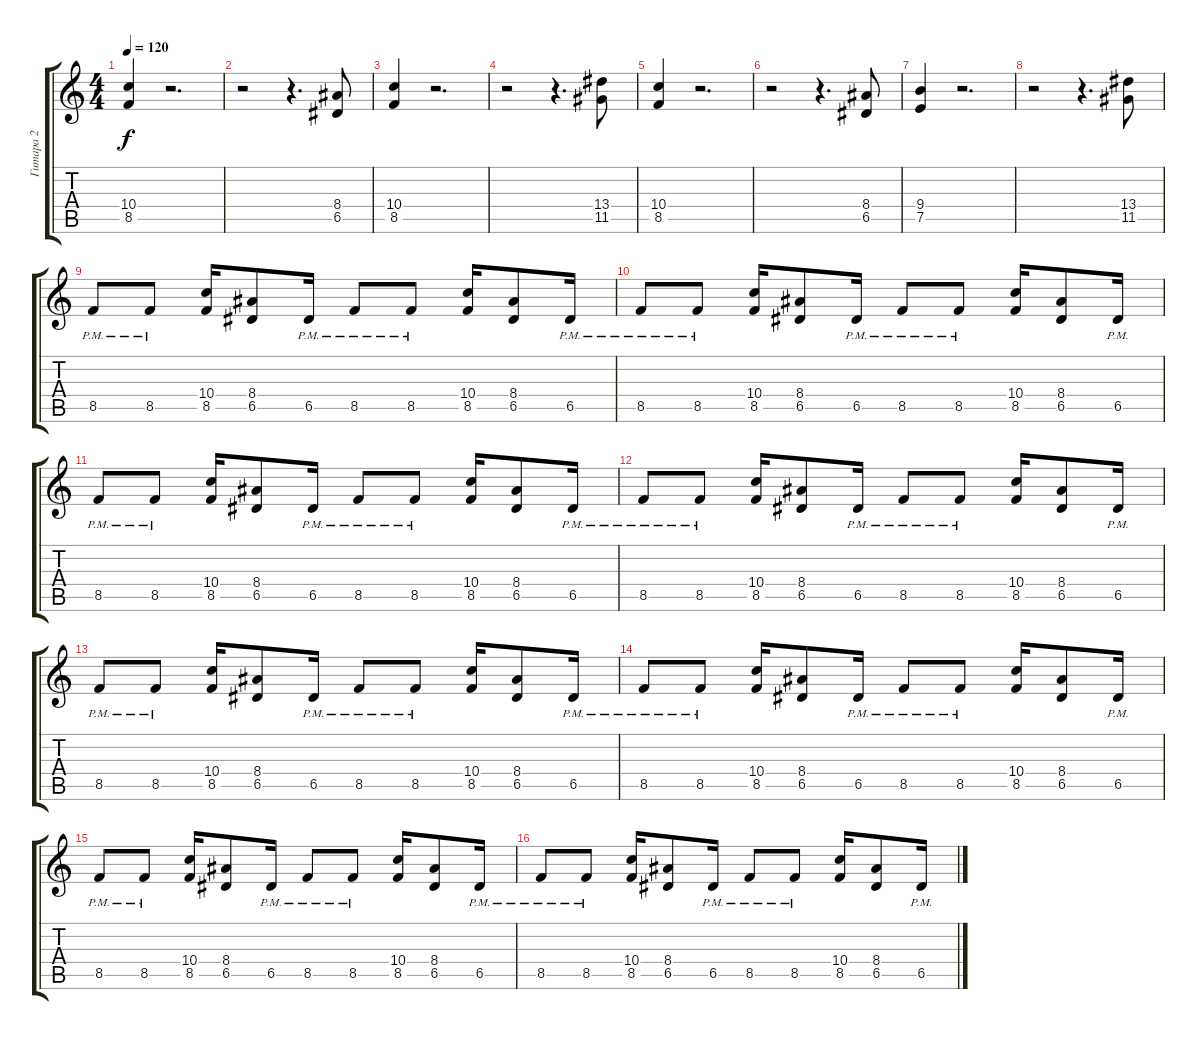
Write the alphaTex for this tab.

\track ("Гитара 2" "Гитара 2") {instrument overdrivenguitar}
\staff {score tabs}
\tuning (E4 B3 G3 D3 A2 E2) {hide}
\ts (4 4)
\tempo 120
\clef g2
\ks c
(10.4 8.5).4{dy f} r.2{d} |
r.2 r.4{d} (8.4 6.5).8 |
(10.4 8.5).4 r.2{d} |
r.2 r.4{d} (13.4 11.5).8 |
(10.4 8.5).4 r.2{d} |
r.2 r.4{d} (8.4 6.5).8 |
(9.4 7.5).4 r.2{d} |
r.2 r.4{d} (13.4 11.5).8 |
8.5{pm}.8 8.5{pm}.8 (10.4 8.5).16 (8.4 6.5).8 6.5{pm}.16 8.5{pm}.8 8.5{pm}.8 (10.4 8.5).16 (8.4 6.5).8 6.5{pm}.16 |
8.5{pm}.8 8.5{pm}.8 (10.4 8.5).16 (8.4 6.5).8 6.5{pm}.16 8.5{pm}.8 8.5{pm}.8 (10.4 8.5).16 (8.4 6.5).8 6.5{pm}.16 |
8.5{pm}.8 8.5{pm}.8 (10.4 8.5).16 (8.4 6.5).8 6.5{pm}.16 8.5{pm}.8 8.5{pm}.8 (10.4 8.5).16 (8.4 6.5).8 6.5{pm}.16 |
8.5{pm}.8 8.5{pm}.8 (10.4 8.5).16 (8.4 6.5).8 6.5{pm}.16 8.5{pm}.8 8.5{pm}.8 (10.4 8.5).16 (8.4 6.5).8 6.5{pm}.16 |
8.5{pm}.8 8.5{pm}.8 (10.4 8.5).16 (8.4 6.5).8 6.5{pm}.16 8.5{pm}.8 8.5{pm}.8 (10.4 8.5).16 (8.4 6.5).8 6.5{pm}.16 |
8.5{pm}.8 8.5{pm}.8 (10.4 8.5).16 (8.4 6.5).8 6.5{pm}.16 8.5{pm}.8 8.5{pm}.8 (10.4 8.5).16 (8.4 6.5).8 6.5{pm}.16 |
8.5{pm}.8 8.5{pm}.8 (10.4 8.5).16 (8.4 6.5).8 6.5{pm}.16 8.5{pm}.8 8.5{pm}.8 (10.4 8.5).16 (8.4 6.5).8 6.5{pm}.16 |
8.5{pm}.8 8.5{pm}.8 (10.4 8.5).16 (8.4 6.5).8 6.5{pm}.16 8.5{pm}.8 8.5{pm}.8 (10.4 8.5).16 (8.4 6.5).8 6.5{pm}.16
